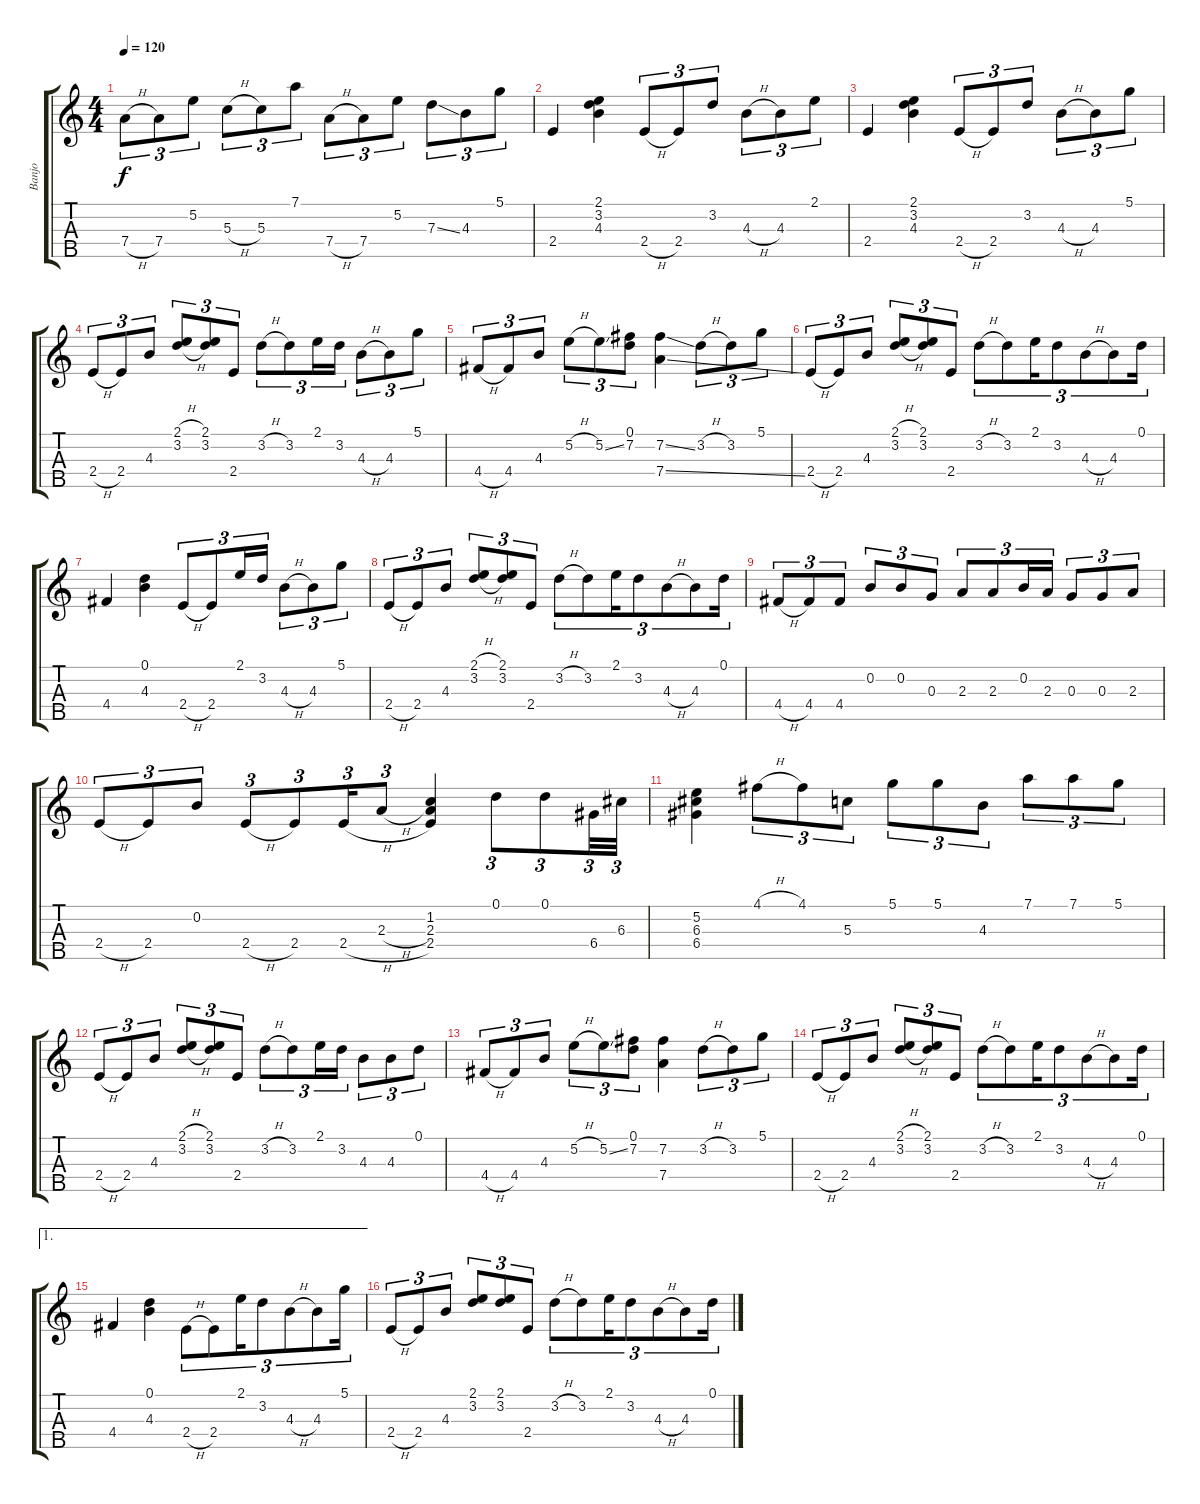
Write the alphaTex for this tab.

\track ("Banjo" "Banjo") {instrument acousticguitarsteel}
\staff {score tabs}
\tuning (D4 B3 G3 D3 G4) {hide}
\ts (4 4)
\tempo 120
\clef g2
\ks c
7.4{h}.8{tu (3 2) dy f} 7.4.8{tu (3 2)} 5.2.8{tu (3 2)} 5.3{h}.8{tu (3 2)} 5.3.8{tu (3 2)} 7.1.8{tu (3 2)} 7.4{h}.8{tu (3 2)} 7.4.8{tu (3 2)} 5.2.8{tu (3 2)} 7.3{ss}.8{tu (3 2)} 4.3.8{tu (3 2)} 5.1.8{tu (3 2)} |
2.4.4 (2.1 3.2 4.3).4 2.4{h}.8{tu (3 2)} 2.4.8{tu (3 2)} 3.2.8{tu (3 2)} 4.3{h}.8{tu (3 2)} 4.3.8{tu (3 2)} 2.1.8{tu (3 2)} |
2.4.4 (2.1 3.2 4.3).4 2.4{h}.8{tu (3 2)} 2.4.8{tu (3 2)} 3.2.8{tu (3 2)} 4.3{h}.8{tu (3 2)} 4.3.8{tu (3 2)} 5.1.8{tu (3 2)} |
2.4{h}.8{tu (3 2)} 2.4.8{tu (3 2)} 4.3.8{tu (3 2)} (2.1{h} 3.2{h}).8{tu (3 2)} (2.1 3.2).8{tu (3 2)} 2.4.8{tu (3 2)} 3.2{h}.8{tu (3 2)} 3.2.8{tu (3 2)} 2.1.16{tu (3 2)} 3.2.16{tu (3 2)} 4.3{h}.8{tu (3 2)} 4.3.8{tu (3 2)} 5.1.8{tu (3 2)} |
4.4{h}.8{tu (3 2)} 4.4.8{tu (3 2)} 4.3.8{tu (3 2)} 5.2{h}.8{tu (3 2)} 5.2{ss}.8{tu (3 2)} (0.1 7.2).8{tu (3 2)} (7.2{ss} 7.4{ss}).4 3.2{h}.8{tu (3 2)} 3.2.8{tu (3 2)} 5.1.8{tu (3 2)} |
2.4{h}.8{tu (3 2)} 2.4.8{tu (3 2)} 4.3.8{tu (3 2)} (2.1{h} 3.2{h}).8{tu (3 2)} (2.1 3.2).8{tu (3 2)} 2.4.8{tu (3 2)} 3.2{h}.8{tu (3 2)} 3.2.8{tu (3 2)} 2.1.16{tu (3 2)} 3.2.8{tu (3 2)} 4.3{h}.8{tu (3 2)} 4.3.8{tu (3 2)} 0.1.16{tu (3 2)} |
4.4.4 (0.1 4.3).4 2.4{h}.8{tu (3 2)} 2.4.8{tu (3 2)} 2.1.16{tu (3 2)} 3.2.16{tu (3 2)} 4.3{h}.8{tu (3 2)} 4.3.8{tu (3 2)} 5.1.8{tu (3 2)} |
2.4{h}.8{tu (3 2)} 2.4.8{tu (3 2)} 4.3.8{tu (3 2)} (2.1{h} 3.2{h}).8{tu (3 2)} (2.1 3.2).8{tu (3 2)} 2.4.8{tu (3 2)} 3.2{h}.8{tu (3 2)} 3.2.8{tu (3 2)} 2.1.16{tu (3 2)} 3.2.8{tu (3 2)} 4.3{h}.8{tu (3 2)} 4.3.8{tu (3 2)} 0.1.16{tu (3 2)} |
4.4{h}.8{tu (3 2)} 4.4.8{tu (3 2)} 4.4.8{tu (3 2)} 0.2.8{tu (3 2)} 0.2.8{tu (3 2)} 0.3.8{tu (3 2)} 2.3.8{tu (3 2)} 2.3.8{tu (3 2)} 0.2.16{tu (3 2)} 2.3.16{tu (3 2)} 0.3.8{tu (3 2)} 0.3.8{tu (3 2)} 2.3.8{tu (3 2)} |
2.4{h}.8{tu (3 2)} 2.4.8{tu (3 2)} 0.2.8{tu (3 2)} 2.4{h}.8{tu (3 2)} 2.4.8{tu (3 2)} 2.4{h}.16{tu (3 2)} 2.3{h}.8{tu (3 2)} (1.2 2.3 2.4).4 0.1.8{tu (3 2)} 0.1.8{tu (3 2)} 6.4.32{tu (3 2)} 6.3.32{tu (3 2)} |
(5.2 6.3 6.4).4 4.1{h}.8{tu (3 2)} 4.1.8{tu (3 2)} 5.3.8{tu (3 2)} 5.1.8{tu (3 2)} 5.1.8{tu (3 2)} 4.3.8{tu (3 2)} 7.1.8{tu (3 2)} 7.1.8{tu (3 2)} 5.1.8{tu (3 2)} |
2.4{h}.8{tu (3 2)} 2.4.8{tu (3 2)} 4.3.8{tu (3 2)} (2.1{h} 3.2{h}).8{tu (3 2)} (2.1 3.2).8{tu (3 2)} 2.4.8{tu (3 2)} 3.2{h}.8{tu (3 2)} 3.2.8{tu (3 2)} 2.1.16{tu (3 2)} 3.2.16{tu (3 2)} 4.3.8{tu (3 2)} 4.3.8{tu (3 2)} 0.1.8{tu (3 2)} |
4.4{h}.8{tu (3 2)} 4.4.8{tu (3 2)} 4.3.8{tu (3 2)} 5.2{h}.8{tu (3 2)} 5.2{ss}.8{tu (3 2)} (0.1 7.2).8{tu (3 2)} (7.2 7.4).4 3.2{h}.8{tu (3 2)} 3.2.8{tu (3 2)} 5.1.8{tu (3 2)} |
2.4{h}.8{tu (3 2)} 2.4.8{tu (3 2)} 4.3.8{tu (3 2)} (2.1{h} 3.2{h}).8{tu (3 2)} (2.1 3.2).8{tu (3 2)} 2.4.8{tu (3 2)} 3.2{h}.8{tu (3 2)} 3.2.8{tu (3 2)} 2.1.16{tu (3 2)} 3.2.8{tu (3 2)} 4.3{h}.8{tu (3 2)} 4.3.8{tu (3 2)} 0.1.16{tu (3 2)} |
\ae 1
4.4.4 (0.1 4.3).4 2.4{h}.8{tu (3 2)} 2.4.8{tu (3 2)} 2.1.16{tu (3 2)} 3.2.8{tu (3 2)} 4.3{h}.8{tu (3 2)} 4.3.8{tu (3 2)} 5.1.16{tu (3 2)} |
2.4{h}.8{tu (3 2)} 2.4.8{tu (3 2)} 4.3.8{tu (3 2)} (2.1 3.2).8{tu (3 2)} (2.1 3.2).8{tu (3 2)} 2.4.8{tu (3 2)} 3.2{h}.8{tu (3 2)} 3.2.8{tu (3 2)} 2.1.16{tu (3 2)} 3.2.8{tu (3 2)} 4.3{h}.8{tu (3 2)} 4.3.8{tu (3 2)} 0.1.16{tu (3 2)}
